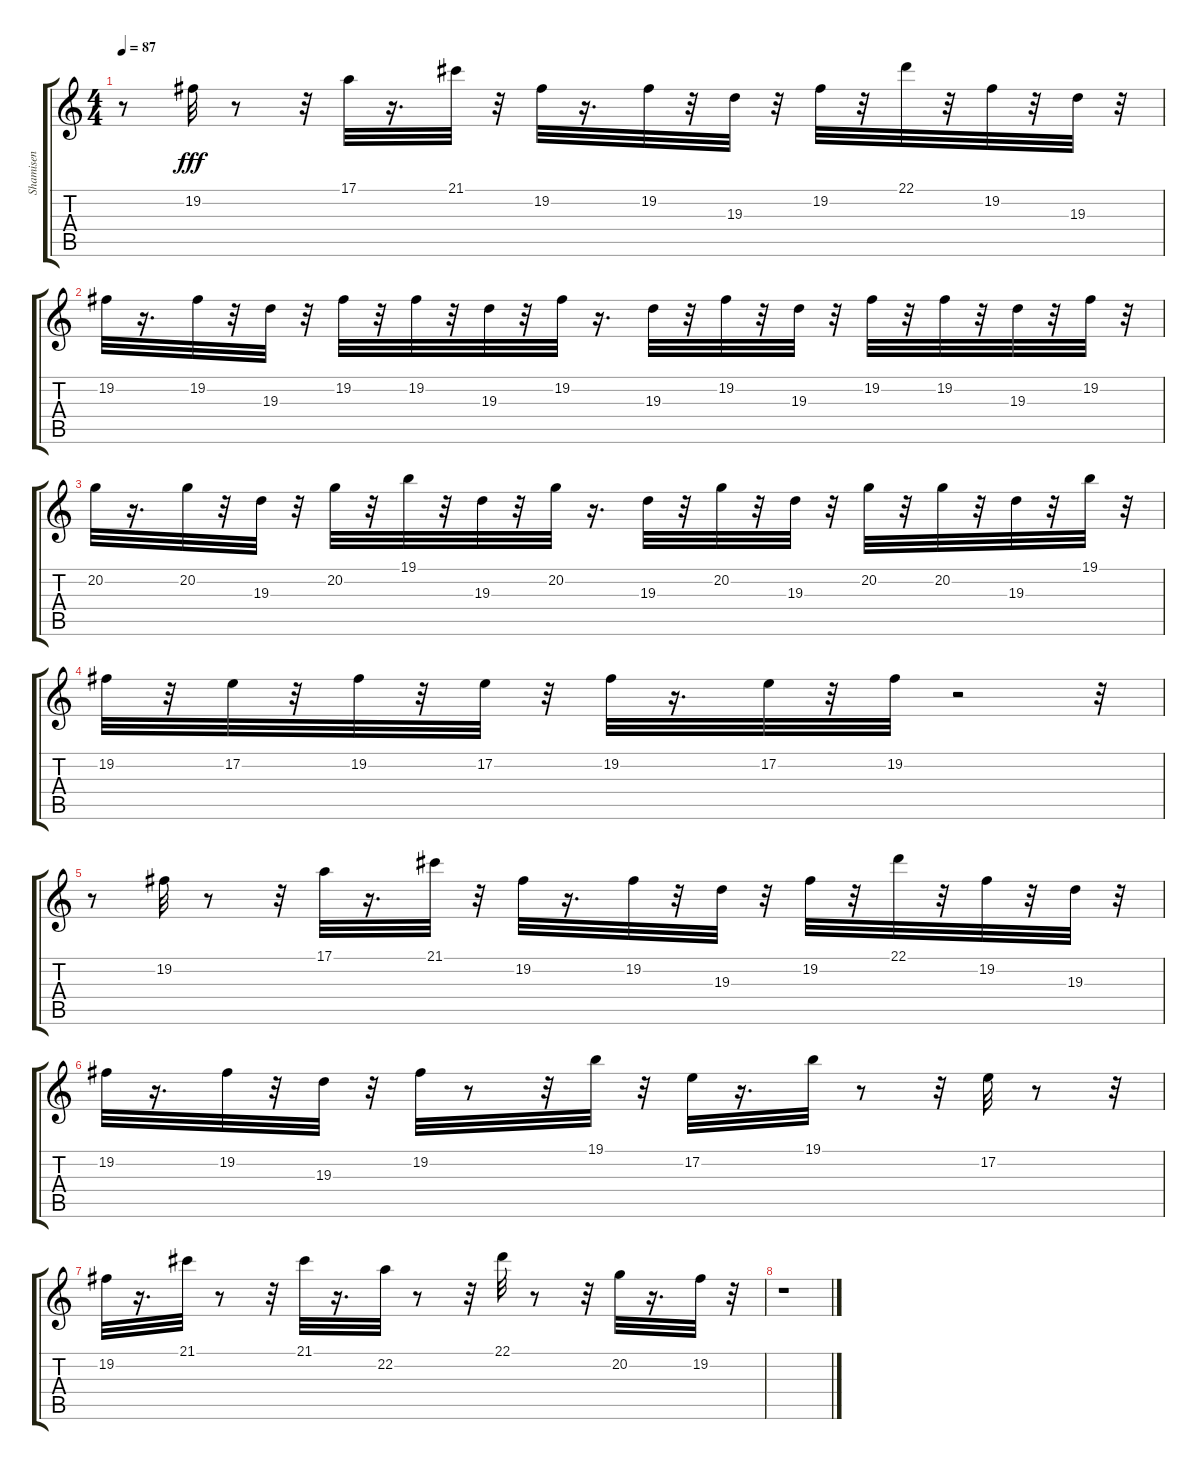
\track ("Shamisen" "Shamisen") {instrument shamisen}
\staff {score tabs}
\tuning (E4 B3 G3 D3 A2 E2) {hide}
\ts (4 4)
\tempo 87
\clef g2
\ks c
r.8{dy fff} 19.2.32 r.8 r.32 17.1.32 r.16{d} 21.1.32 r.32 19.2.32 r.16{d} 19.2.32 r.32 19.3.32 r.32 19.2.32 r.32 22.1.32 r.32 19.2.32 r.32 19.3.32 r.32 |
19.2.32 r.16{d} 19.2.32 r.32 19.3.32 r.32 19.2.32 r.32 19.2.32 r.32 19.3.32 r.32 19.2.32 r.16{d} 19.3.32 r.32 19.2.32 r.32 19.3.32 r.32 19.2.32 r.32 19.2.32 r.32 19.3.32 r.32 19.2.32 r.32 |
20.2.32 r.16{d} 20.2.32 r.32 19.3.32 r.32 20.2.32 r.32 19.1.32 r.32 19.3.32 r.32 20.2.32 r.16{d} 19.3.32 r.32 20.2.32 r.32 19.3.32 r.32 20.2.32 r.32 20.2.32 r.32 19.3.32 r.32 19.1.32 r.32 |
19.2.32 r.32 17.2.32 r.32 19.2.32 r.32 17.2.32 r.32 19.2.32 r.16{d} 17.2.32 r.32 19.2.32 r.2 r.32 |
r.8 19.2.32 r.8 r.32 17.1.32 r.16{d} 21.1.32 r.32 19.2.32 r.16{d} 19.2.32 r.32 19.3.32 r.32 19.2.32 r.32 22.1.32 r.32 19.2.32 r.32 19.3.32 r.32 |
19.2.32 r.16{d} 19.2.32 r.32 19.3.32 r.32 19.2.32 r.8 r.32 19.1.32 r.32 17.2.32 r.16{d} 19.1.32 r.8 r.32 17.2.32 r.8 r.32 |
19.2.32 r.16{d} 21.1.32 r.8 r.32 21.1.32 r.16{d} 22.2.32 r.8 r.32 22.1.32 r.8 r.32 20.2.32 r.16{d} 19.2.32 r.32 |
r.1
